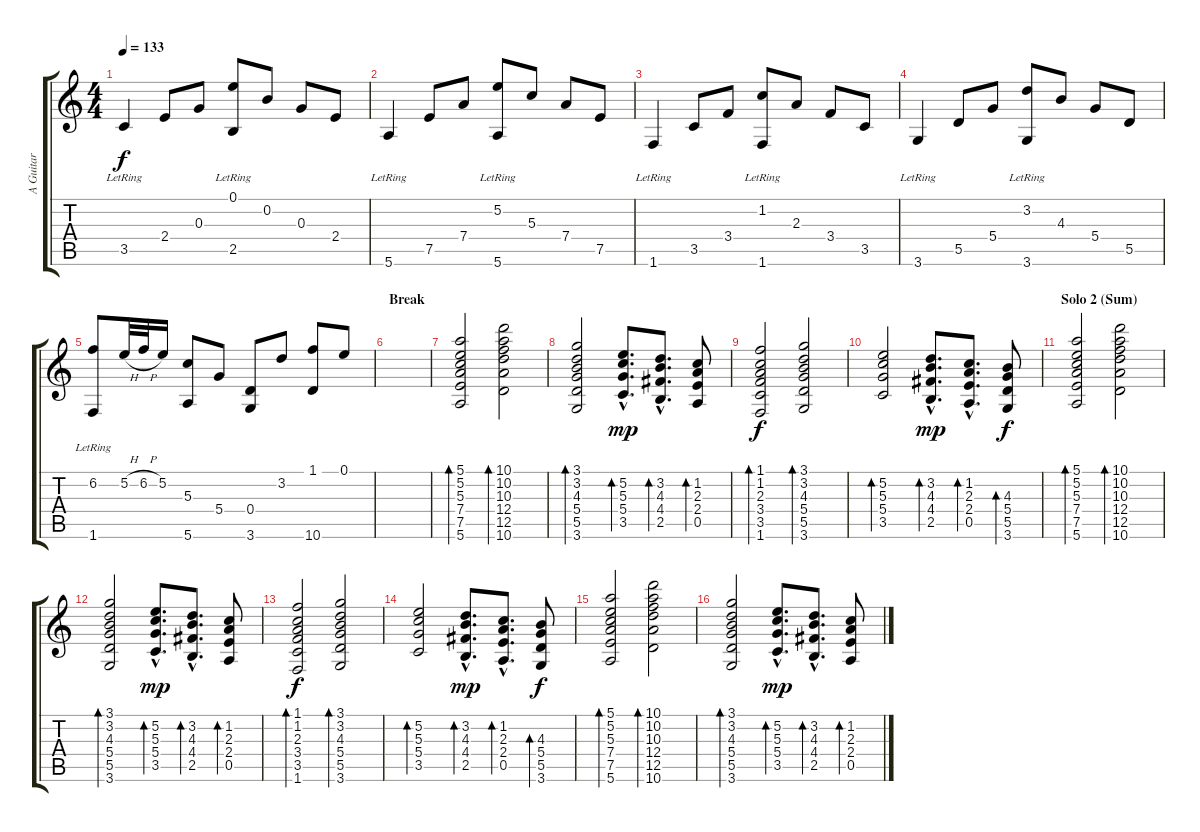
\track ("A Guitar" "A Guitar") {instrument acousticguitarsteel}
\staff {score tabs}
\tuning (E4 B3 G3 D3 A2 E2) {hide}
\ts (4 4)
\tempo 133
\clef g2
\ks c
3.5{lr}.4{dy f} 2.4.8 0.3.8 (0.1 2.5{lr}).8 0.2.8 0.3.8 2.4.8 |
5.6{lr}.4 7.5.8 7.4.8 (5.2 5.6{lr}).8 5.3.8 7.4.8 7.5.8 |
1.6{lr}.4 3.5.8 3.4.8 (1.2 1.6{lr}).8 2.3.8 3.4.8 3.5.8 |
3.6{lr}.4 5.5.8 5.4.8 (3.2 3.6{lr}).8 4.3.8 5.4.8 5.5.8 |
(6.2 1.6{lr}).8 5.2{h}.32 6.2{h}.32 5.2.16 (5.3 5.6).8 5.4.8 (0.4 3.6).8 3.2.8 (1.1 10.6).8 0.1.8 |
\section ("" "Break")
|
(5.1 5.2 5.3 7.4 7.5 5.6).2{bd 120} (10.1 10.2 10.3 12.4 12.5 10.6).2{bd 120} |
(3.1 3.2 4.3 5.4 5.5 3.6).2{bd 120} (5.2{hac} 5.3{hac} 5.4{hac} 3.5{hac}).8{d bd 120 dy mp} (3.2{hac} 4.3{hac} 4.4{hac} 2.5{hac}).8{d bd 120} (1.2 2.3 2.4 0.5).8{bd 120} |
(1.1 1.2 2.3 3.4 3.5 1.6).2{bd 120 dy f} (3.1 3.2 4.3 5.4 5.5 3.6).2{bd 120} |
(5.2 5.3 5.4 3.5).2{bd 120} (3.2{hac} 4.3{hac} 4.4{hac} 2.5{hac}).8{d bd 120 dy mp} (1.2{hac} 2.3{hac} 2.4{hac} 0.5{hac}).8{d bd 120} (4.3 5.4 5.5 3.6).8{bd 120 dy f} |
\section ("" "Solo 2 (Sum)")
(5.1 5.2 5.3 7.4 7.5 5.6).2{bd 120} (10.1 10.2 10.3 12.4 12.5 10.6).2{bd 120} |
(3.1 3.2 4.3 5.4 5.5 3.6).2{bd 120} (5.2{hac} 5.3{hac} 5.4{hac} 3.5{hac}).8{d bd 120 dy mp} (3.2{hac} 4.3{hac} 4.4{hac} 2.5{hac}).8{d bd 120} (1.2 2.3 2.4 0.5).8{bd 120} |
(1.1 1.2 2.3 3.4 3.5 1.6).2{bd 120 dy f} (3.1 3.2 4.3 5.4 5.5 3.6).2{bd 120} |
(5.2 5.3 5.4 3.5).2{bd 120} (3.2{hac} 4.3{hac} 4.4{hac} 2.5{hac}).8{d bd 120 dy mp} (1.2{hac} 2.3{hac} 2.4{hac} 0.5{hac}).8{d bd 120} (4.3 5.4 5.5 3.6).8{bd 120 dy f} |
(5.1 5.2 5.3 7.4 7.5 5.6).2{bd 120} (10.1 10.2 10.3 12.4 12.5 10.6).2{bd 120} |
(3.1 3.2 4.3 5.4 5.5 3.6).2{bd 120} (5.2{hac} 5.3{hac} 5.4{hac} 3.5{hac}).8{d bd 120 dy mp} (3.2{hac} 4.3{hac} 4.4{hac} 2.5{hac}).8{d bd 120} (1.2 2.3 2.4 0.5).8{bd 120}
